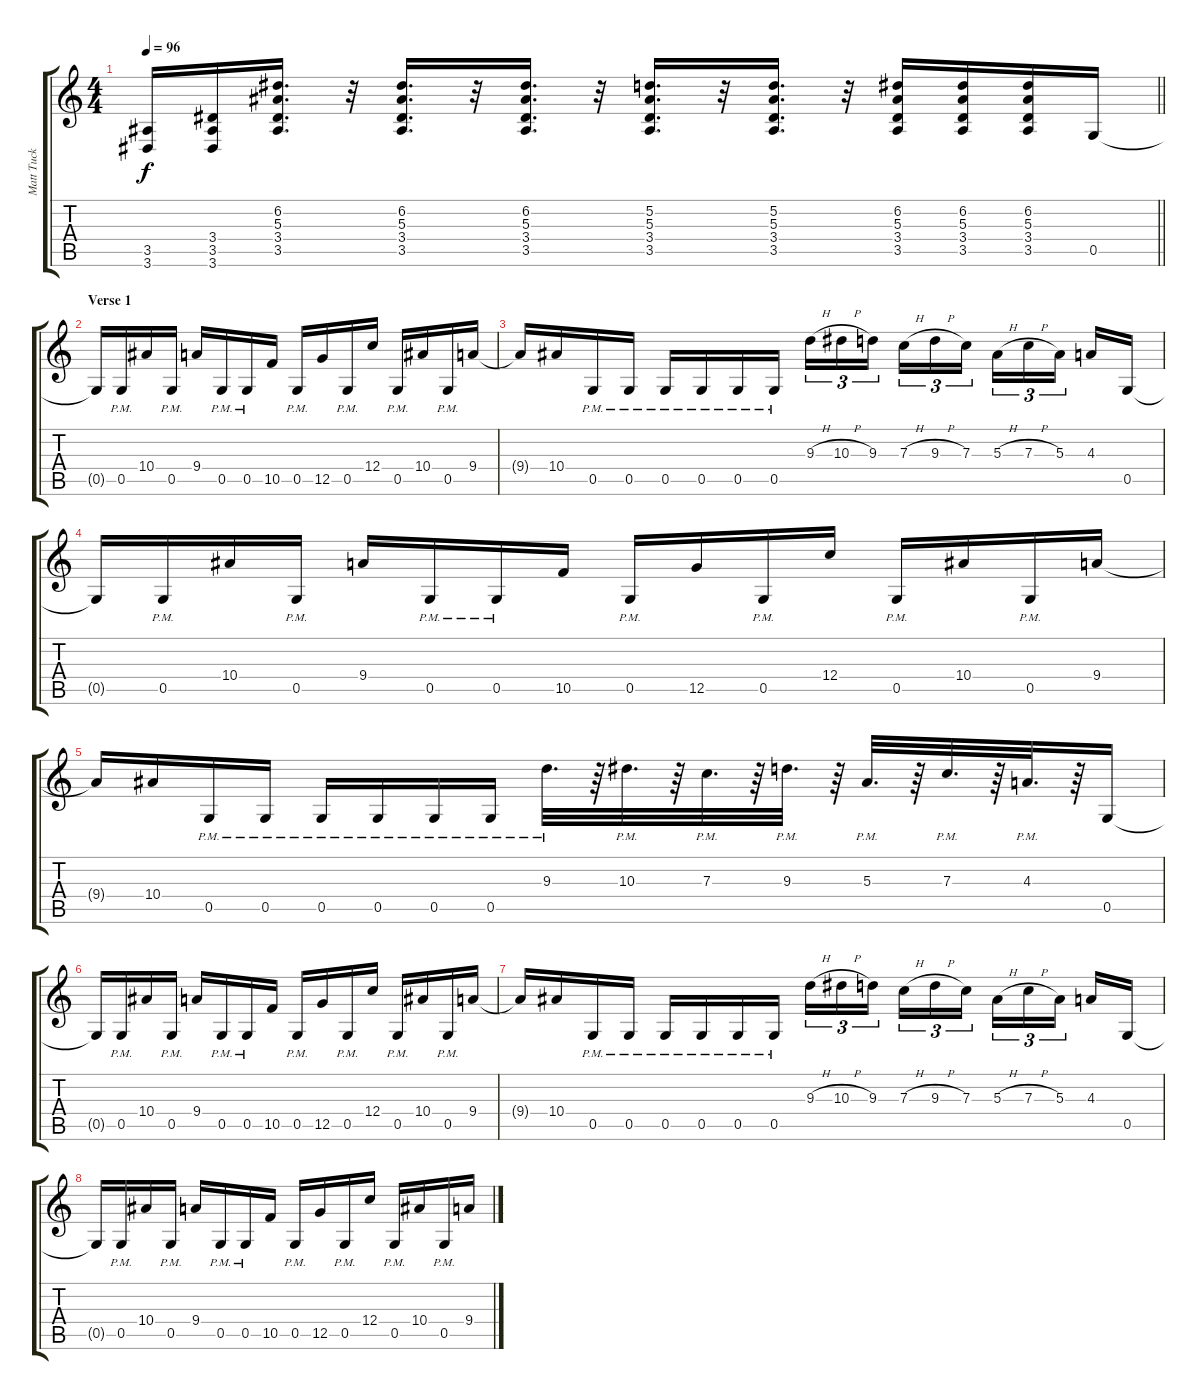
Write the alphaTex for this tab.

\track ("Matt Tuck" "Matt Tuck") {instrument distortionguitar}
\staff {score tabs}
\tuning (D4 A3 F3 C3 G2 C2) {hide}
\ts (4 4)
\tempo 96
\clef g2
\barLineRight lightlight
\ks c
(3.5{t} 3.6{t}).16{dy f} (3.4 3.5 3.6).16 (6.2 5.3 3.4 3.5).16{d} r.32 (6.2 5.3 3.4 3.5).16{d} r.32 (6.2 5.3 3.4 3.5).16{d} r.32 (5.2 5.3 3.4 3.5).16{d} r.32 (5.2 5.3 3.4 3.5).16{d} r.32 (6.2 5.3 3.4 3.5).16 (6.2 5.3 3.4 3.5).16 (6.2 5.3 3.4 3.5).16 0.5.16 |
\section ("" "Verse 1")
0.5{t}.16 0.5{pm}.16 10.4.16 0.5{pm}.16 9.4.16 0.5{pm}.16 0.5{pm}.16 10.5.16 0.5{pm}.16 12.5.16 0.5{pm}.16 12.4.16 0.5{pm}.16 10.4.16 0.5{pm}.16 9.4.16 |
9.4{t}.16 10.4.16 0.5{pm}.16 0.5{pm}.16 0.5{pm}.16 0.5{pm}.16 0.5{pm}.16 0.5{pm}.16 9.3{h}.16{tu (3 2)} 10.3{h}.16{tu (3 2)} 9.3.16{tu (3 2) beam splitsecondary} 7.3{h}.16{tu (3 2)} 9.3{h}.16{tu (3 2)} 7.3.16{tu (3 2)} 5.3{h}.16{tu (3 2)} 7.3{h}.16{tu (3 2)} 5.3.16{tu (3 2) beam splitsecondary} 4.3.16 0.5.16 |
0.5{t}.16 0.5{pm}.16 10.4.16 0.5{pm}.16 9.4.16 0.5{pm}.16 0.5{pm}.16 10.5.16 0.5{pm}.16 12.5.16 0.5{pm}.16 12.4.16 0.5{pm}.16 10.4.16 0.5{pm}.16 9.4.16 |
9.4{t}.16 10.4.16 0.5{pm}.16 0.5{pm}.16 0.5{pm}.16 0.5{pm}.16 0.5{pm}.16 0.5{pm}.16 9.3{pm}.32{d} r.64 10.3{pm}.32{d} r.64 7.3{pm}.32{d} r.64 9.3{pm}.32{d} r.64 5.3{pm}.32{d} r.64 7.3{pm}.32{d} r.64 4.3{pm}.32{d} r.64 0.5.16 |
0.5{t}.16 0.5{pm}.16 10.4.16 0.5{pm}.16 9.4.16 0.5{pm}.16 0.5{pm}.16 10.5.16 0.5{pm}.16 12.5.16 0.5{pm}.16 12.4.16 0.5{pm}.16 10.4.16 0.5{pm}.16 9.4.16 |
9.4{t}.16 10.4.16 0.5{pm}.16 0.5{pm}.16 0.5{pm}.16 0.5{pm}.16 0.5{pm}.16 0.5{pm}.16 9.3{h}.16{tu (3 2)} 10.3{h}.16{tu (3 2)} 9.3.16{tu (3 2) beam splitsecondary} 7.3{h}.16{tu (3 2)} 9.3{h}.16{tu (3 2)} 7.3.16{tu (3 2)} 5.3{h}.16{tu (3 2)} 7.3{h}.16{tu (3 2)} 5.3.16{tu (3 2) beam splitsecondary} 4.3.16 0.5.16 |
0.5{t}.16 0.5{pm}.16 10.4.16 0.5{pm}.16 9.4.16 0.5{pm}.16 0.5{pm}.16 10.5.16 0.5{pm}.16 12.5.16 0.5{pm}.16 12.4.16 0.5{pm}.16 10.4.16 0.5{pm}.16 9.4.16
